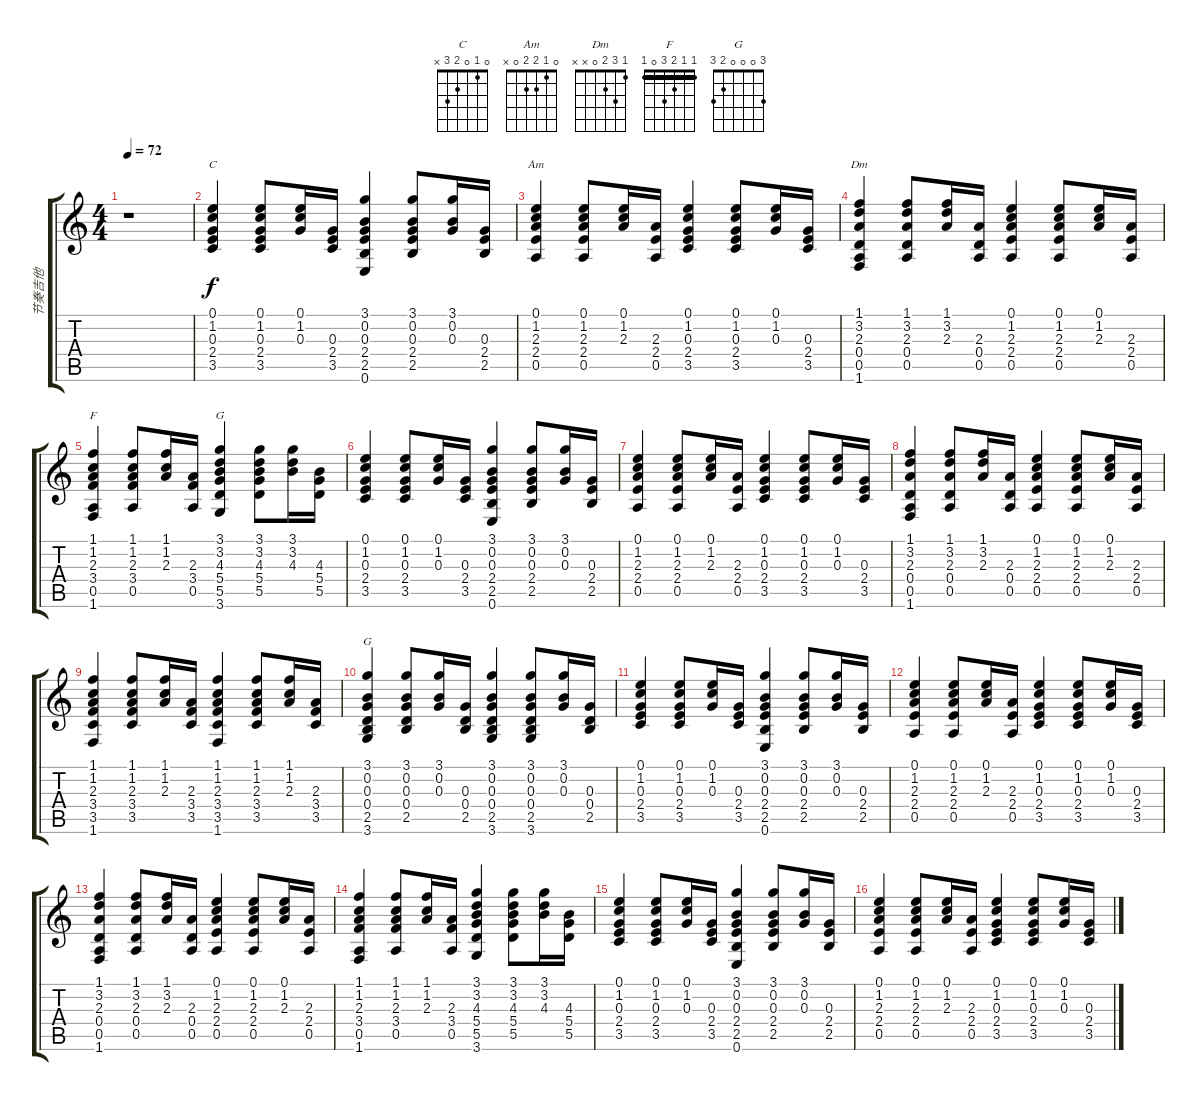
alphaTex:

\track ("节奏吉他" "节奏吉他") {instrument acousticguitarsteel}
\staff {score tabs}
\tuning (E4 B3 G3 D3 A2 E2) {hide}
\chord ("C" 0 1 0 2 3 x)
\chord ("Am" 0 1 2 2 0 x)
\chord ("Dm" 1 3 2 0 x x)
\chord ("F" 1 1 2 3 0 1) {barre 1}
\chord ("G" 3 3 4 5 5 3) {barre 3}
\chord ("G" 3 0 0 0 2 3)
\ts (4 4)
\tempo 72
\clef g2
\ks c
r.1{dy f instrument acousticguitarsteel} |
(0.1 1.2 0.3 2.4 3.5).4{ch "C"} (0.1 1.2 0.3 2.4 3.5).8 (0.1 1.2 0.3).16 (0.3 2.4 3.5).16 (3.1 0.2 0.3 2.4 2.5 0.6).4 (3.1 0.2 0.3 2.4 2.5).8 (3.1 0.2 0.3).16 (0.3 2.4 2.5).16 |
(0.1 1.2 2.3 2.4 0.5).4{ch "Am"} (0.1 1.2 2.3 2.4 0.5).8 (0.1 1.2 2.3).16 (2.3 2.4 0.5).16 (0.1 1.2 0.3 2.4 3.5).4 (0.1 1.2 0.3 2.4 3.5).8 (0.1 1.2 0.3).16 (0.3 2.4 3.5).16 |
(1.1 3.2 2.3 0.4 0.5 1.6).4{ch "Dm"} (1.1 3.2 2.3 0.4 0.5).8 (1.1 3.2 2.3).16 (2.3 0.4 0.5).16 (0.1 1.2 2.3 2.4 0.5).4 (0.1 1.2 2.3 2.4 0.5).8 (0.1 1.2 2.3).16 (2.3 2.4 0.5).16 |
(1.1 1.2 2.3 3.4 0.5 1.6).4{ch "F"} (1.1 1.2 2.3 3.4 0.5).8 (1.1 1.2 2.3).16 (2.3 3.4 0.5).16 (3.1 3.2 4.3 5.4 5.5 3.6).4{ch "G"} (3.1 3.2 4.3 5.4 5.5).8 (3.1 3.2 4.3).16 (4.3 5.4 5.5).16 |
(0.1 1.2 0.3 2.4 3.5).4 (0.1 1.2 0.3 2.4 3.5).8 (0.1 1.2 0.3).16 (0.3 2.4 3.5).16 (3.1 0.2 0.3 2.4 2.5 0.6).4 (3.1 0.2 0.3 2.4 2.5).8 (3.1 0.2 0.3).16 (0.3 2.4 2.5).16 |
(0.1 1.2 2.3 2.4 0.5).4 (0.1 1.2 2.3 2.4 0.5).8 (0.1 1.2 2.3).16 (2.3 2.4 0.5).16 (0.1 1.2 0.3 2.4 3.5).4 (0.1 1.2 0.3 2.4 3.5).8 (0.1 1.2 0.3).16 (0.3 2.4 3.5).16 |
(1.1 3.2 2.3 0.4 0.5 1.6).4 (1.1 3.2 2.3 0.4 0.5).8 (1.1 3.2 2.3).16 (2.3 0.4 0.5).16 (0.1 1.2 2.3 2.4 0.5).4 (0.1 1.2 2.3 2.4 0.5).8 (0.1 1.2 2.3).16 (2.3 2.4 0.5).16 |
(1.1 1.2 2.3 3.4 3.5 1.6).4 (1.1 1.2 2.3 3.4 3.5).8 (1.1 1.2 2.3).16 (2.3 3.4 3.5).16 (1.1 1.2 2.3 3.4 3.5 1.6).4 (1.1 1.2 2.3 3.4 3.5).8 (1.1 1.2 2.3).16 (2.3 3.4 3.5).16 |
(3.1 0.2 0.3 0.4 2.5 3.6).4{ch "G"} (3.1 0.2 0.3 0.4 2.5).8 (3.1 0.2 0.3).16 (0.3 0.4 2.5).16 (3.1 0.2 0.3 0.4 2.5 3.6).4 (3.1 0.2 0.3 0.4 2.5 3.6).8 (3.1 0.2 0.3).16 (0.3 0.4 2.5).16 |
(0.1 1.2 0.3 2.4 3.5).4 (0.1 1.2 0.3 2.4 3.5).8 (0.1 1.2 0.3).16 (0.3 2.4 3.5).16 (3.1 0.2 0.3 2.4 2.5 0.6).4 (3.1 0.2 0.3 2.4 2.5).8 (3.1 0.2 0.3).16 (0.3 2.4 2.5).16 |
(0.1 1.2 2.3 2.4 0.5).4 (0.1 1.2 2.3 2.4 0.5).8 (0.1 1.2 2.3).16 (2.3 2.4 0.5).16 (0.1 1.2 0.3 2.4 3.5).4 (0.1 1.2 0.3 2.4 3.5).8 (0.1 1.2 0.3).16 (0.3 2.4 3.5).16 |
(1.1 3.2 2.3 0.4 0.5 1.6).4 (1.1 3.2 2.3 0.4 0.5).8 (1.1 3.2 2.3).16 (2.3 0.4 0.5).16 (0.1 1.2 2.3 2.4 0.5).4 (0.1 1.2 2.3 2.4 0.5).8 (0.1 1.2 2.3).16 (2.3 2.4 0.5).16 |
(1.1 1.2 2.3 3.4 0.5 1.6).4 (1.1 1.2 2.3 3.4 0.5).8 (1.1 1.2 2.3).16 (2.3 3.4 0.5).16 (3.1 3.2 4.3 5.4 5.5 3.6).4 (3.1 3.2 4.3 5.4 5.5).8 (3.1 3.2 4.3).16 (4.3 5.4 5.5).16 |
(0.1 1.2 0.3 2.4 3.5).4 (0.1 1.2 0.3 2.4 3.5).8 (0.1 1.2 0.3).16 (0.3 2.4 3.5).16 (3.1 0.2 0.3 2.4 2.5 0.6).4 (3.1 0.2 0.3 2.4 2.5).8 (3.1 0.2 0.3).16 (0.3 2.4 2.5).16 |
(0.1 1.2 2.3 2.4 0.5).4 (0.1 1.2 2.3 2.4 0.5).8 (0.1 1.2 2.3).16 (2.3 2.4 0.5).16 (0.1 1.2 0.3 2.4 3.5).4 (0.1 1.2 0.3 2.4 3.5).8 (0.1 1.2 0.3).16 (0.3 2.4 3.5).16
